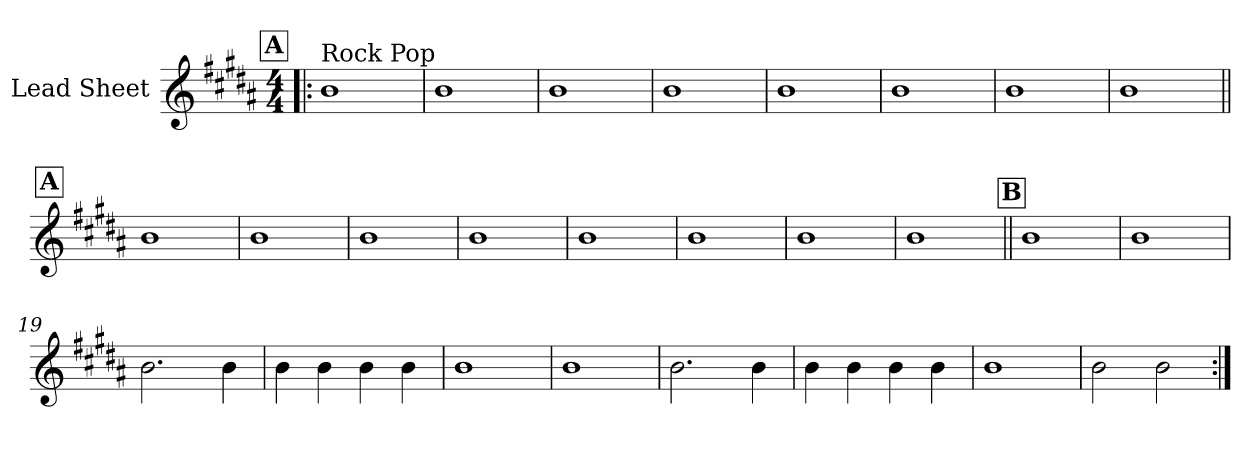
**kern
*part1
*staff1
*I"Lead Sheet
*clefG2
*k[f#c#g#d#a#]
*B:
*M4/4
*MM145
!!LO:REH:place=s1:a:fs=14:t=A
=1!|:
!LO:TX:a:t=Rock Pop
1b
=2
1b
=3
1b
=4
1b
!!LO:LB:g=z
=5
1b
=6
1b
=7
1b
=8
1b
!!LO:LB:g=z
!!LO:REH:place=s1:a:fs=14:t=A
=9||
1b
=10
1b
=11
1b
=12
1b
!!LO:LB:g=z
=13
1b
=14
1b
=15
1b
=16
1b
!!LO:LB:g=z
!!LO:REH:place=s1:a:fs=14:t=B
=17||
1b
=18
1b
=19
2.b\
4b\
=20
4b\
4b\
4b\
4b\
!!LO:LB:g=z
=21
1b
=22
1b
=23
2.b\
4b\
=24
4b\
4b\
4b\
4b\
!!LO:LB:g=z
=25
1b
=26
2b\
2b\
=:|!
*-
